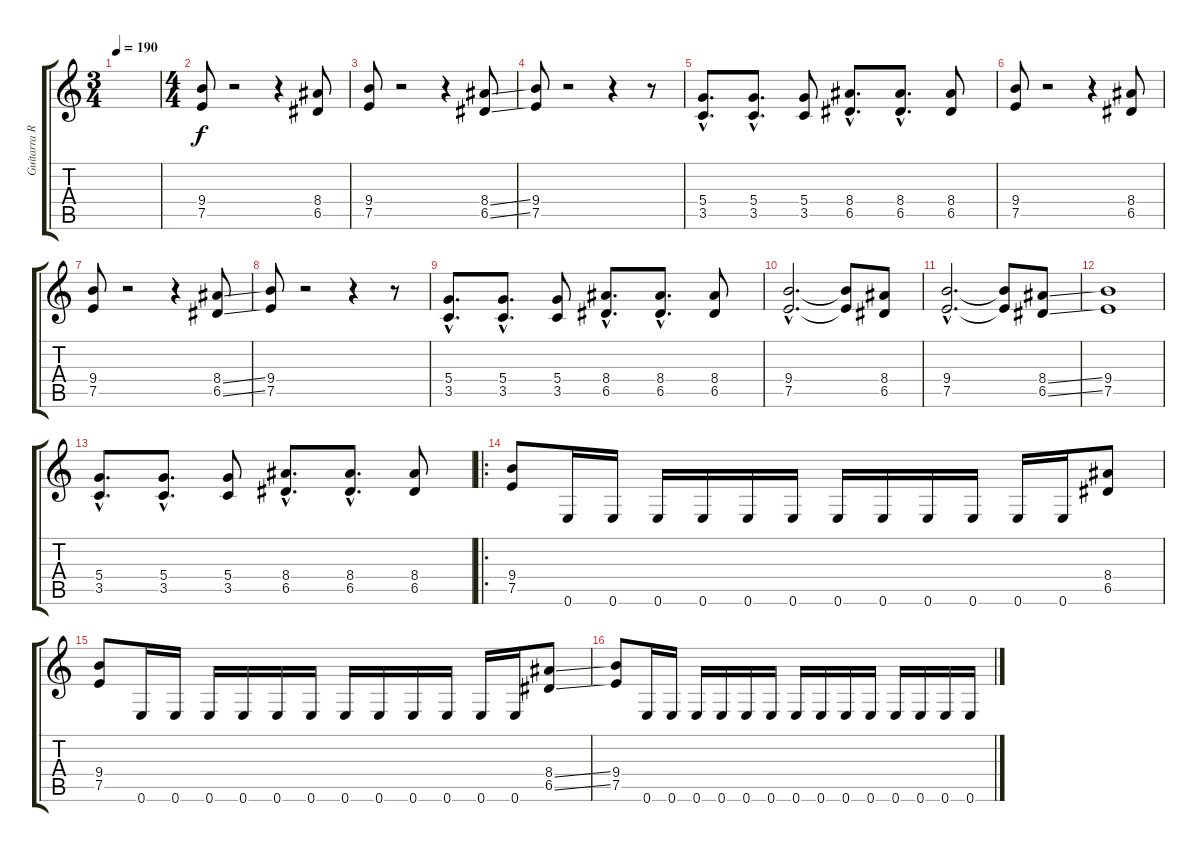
\track ("Guitarra Ritmica" "Guitarra R") {instrument distortionguitar}
\staff {score tabs}
\tuning (E4 B3 G3 D3 A2 E2) {hide}
\ts (3 4)
\tempo 190
\clef g2
\ks c
|
\ts (4 4)
(9.4 7.5).8 r.2 r.4 (8.4 6.5).8 |
(9.4 7.5).8 r.2 r.4 (8.4{ss} 6.5{ss}).8 |
(9.4 7.5).8 r.2 r.4 r.8 |
(5.4{hac} 3.5{hac}).8{d} (5.4{hac} 3.5{hac}).8{d} (5.4 3.5).8 (8.4{hac} 6.5{hac}).8{d} (8.4{hac} 6.5{hac}).8{d} (8.4 6.5).8 |
(9.4 7.5).8 r.2 r.4 (8.4 6.5).8 |
(9.4 7.5).8 r.2 r.4 (8.4{ss} 6.5{ss}).8 |
(9.4 7.5).8 r.2 r.4 r.8 |
(5.4{hac} 3.5{hac}).8{d} (5.4{hac} 3.5{hac}).8{d} (5.4 3.5).8 (8.4{hac} 6.5{hac}).8{d} (8.4{hac} 6.5{hac}).8{d} (8.4 6.5).8 |
(9.4{hac} 7.5{hac}).2{d} (9.4{t} 7.5{t}).8 (8.4 6.5).8 |
(9.4{hac} 7.5{hac}).2{d} (9.4{t} 7.5{t}).8 (8.4{ss} 6.5{ss}).8 |
(9.4 7.5).1 |
(5.4{hac} 3.5{hac}).8{d} (5.4{hac} 3.5{hac}).8{d} (5.4 3.5).8 (8.4{hac} 6.5{hac}).8{d} (8.4{hac} 6.5{hac}).8{d} (8.4 6.5).8 |
\ro
(9.4 7.5).8 0.6.16 0.6.16 0.6.16 0.6.16 0.6.16 0.6.16 0.6.16 0.6.16 0.6.16 0.6.16 0.6.16 0.6.16 (8.4 6.5).8 |
(9.4 7.5).8 0.6.16 0.6.16 0.6.16 0.6.16 0.6.16 0.6.16 0.6.16 0.6.16 0.6.16 0.6.16 0.6.16 0.6.16 (8.4{ss} 6.5{ss}).8 |
(9.4 7.5).8 0.6.16 0.6.16 0.6.16 0.6.16 0.6.16 0.6.16 0.6.16 0.6.16 0.6.16 0.6.16 0.6.16 0.6.16 0.6.16 0.6.16
